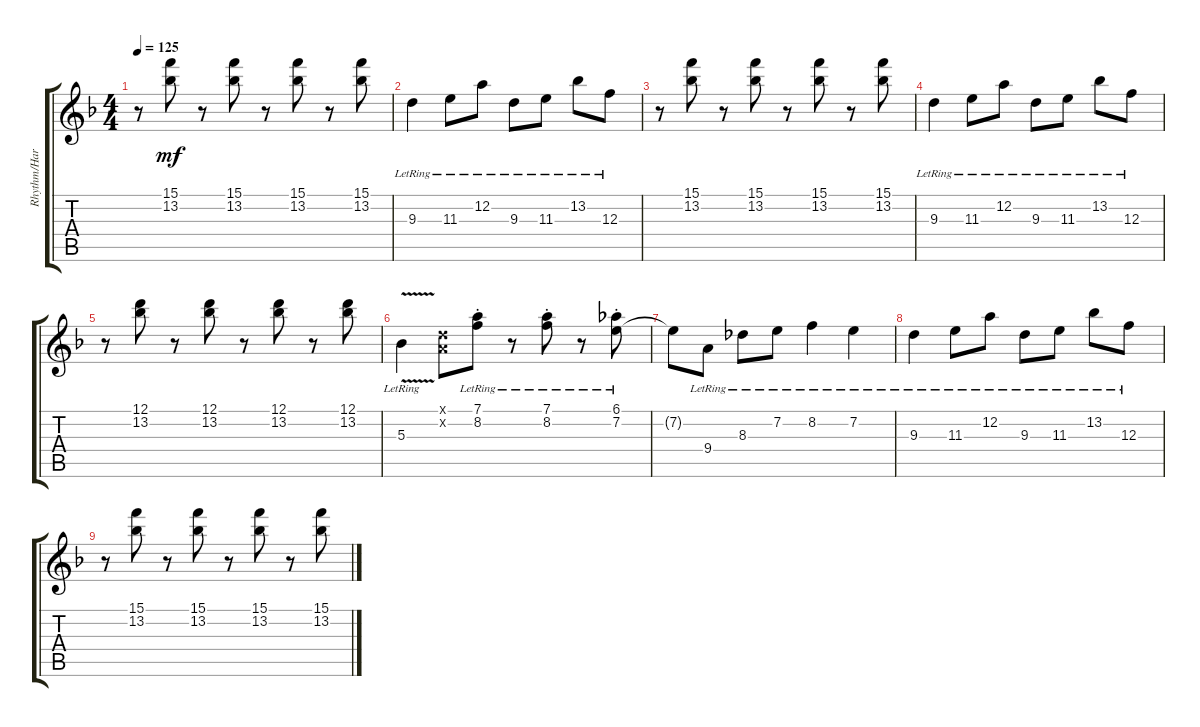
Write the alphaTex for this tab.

\track ("Rhythm/Harmony" "Rhythm/Har") {instrument electricguitarjazz}
\staff {score tabs}
\tuning (D4 A3 F3 C3 G2 C2) {hide}
\ts (4 4)
\tempo 125
\clef g2
\ks dminor
r.8{dy mf} (15.1 13.2).8 r.8 (15.1 13.2).8 r.8 (15.1 13.2).8 r.8 (15.1 13.2).8 |
9.3{lr}.4 11.3{lr}.8 12.2{lr}.8 9.3{lr}.8 11.3{lr}.8 13.2{lr}.8 12.3{lr}.8 |
r.8 (15.1 13.2).8 r.8 (15.1 13.2).8 r.8 (15.1 13.2).8 r.8 (15.1 13.2).8 |
9.3{lr}.4 11.3{lr}.8 12.2{lr}.8 9.3{lr}.8 11.3{lr}.8 13.2{lr}.8 12.3{lr}.8 |
r.8 (12.1 13.2).8 r.8 (12.1 13.2).8 r.8 (12.1 13.2).8 r.8 (12.1 13.2).8 |
5.3{v lr}.4 (0.1{x} 0.2{x}).8 (7.1{st} 8.2{st lr}).8 r.8 (7.1{st} 8.2{st lr}).8 r.8 (6.1{st} 7.2{st lr}).8 |
7.2{t}.8 9.4{lr}.8 8.3{lr}.8 7.2{lr}.8 8.2{lr}.4 7.2{lr}.4 |
9.3{lr}.4 11.3{lr}.8 12.2{lr}.8 9.3{lr}.8 11.3{lr}.8 13.2{lr}.8 12.3{lr}.8 |
r.8 (15.1 13.2).8 r.8 (15.1 13.2).8 r.8 (15.1 13.2).8 r.8 (15.1 13.2).8
